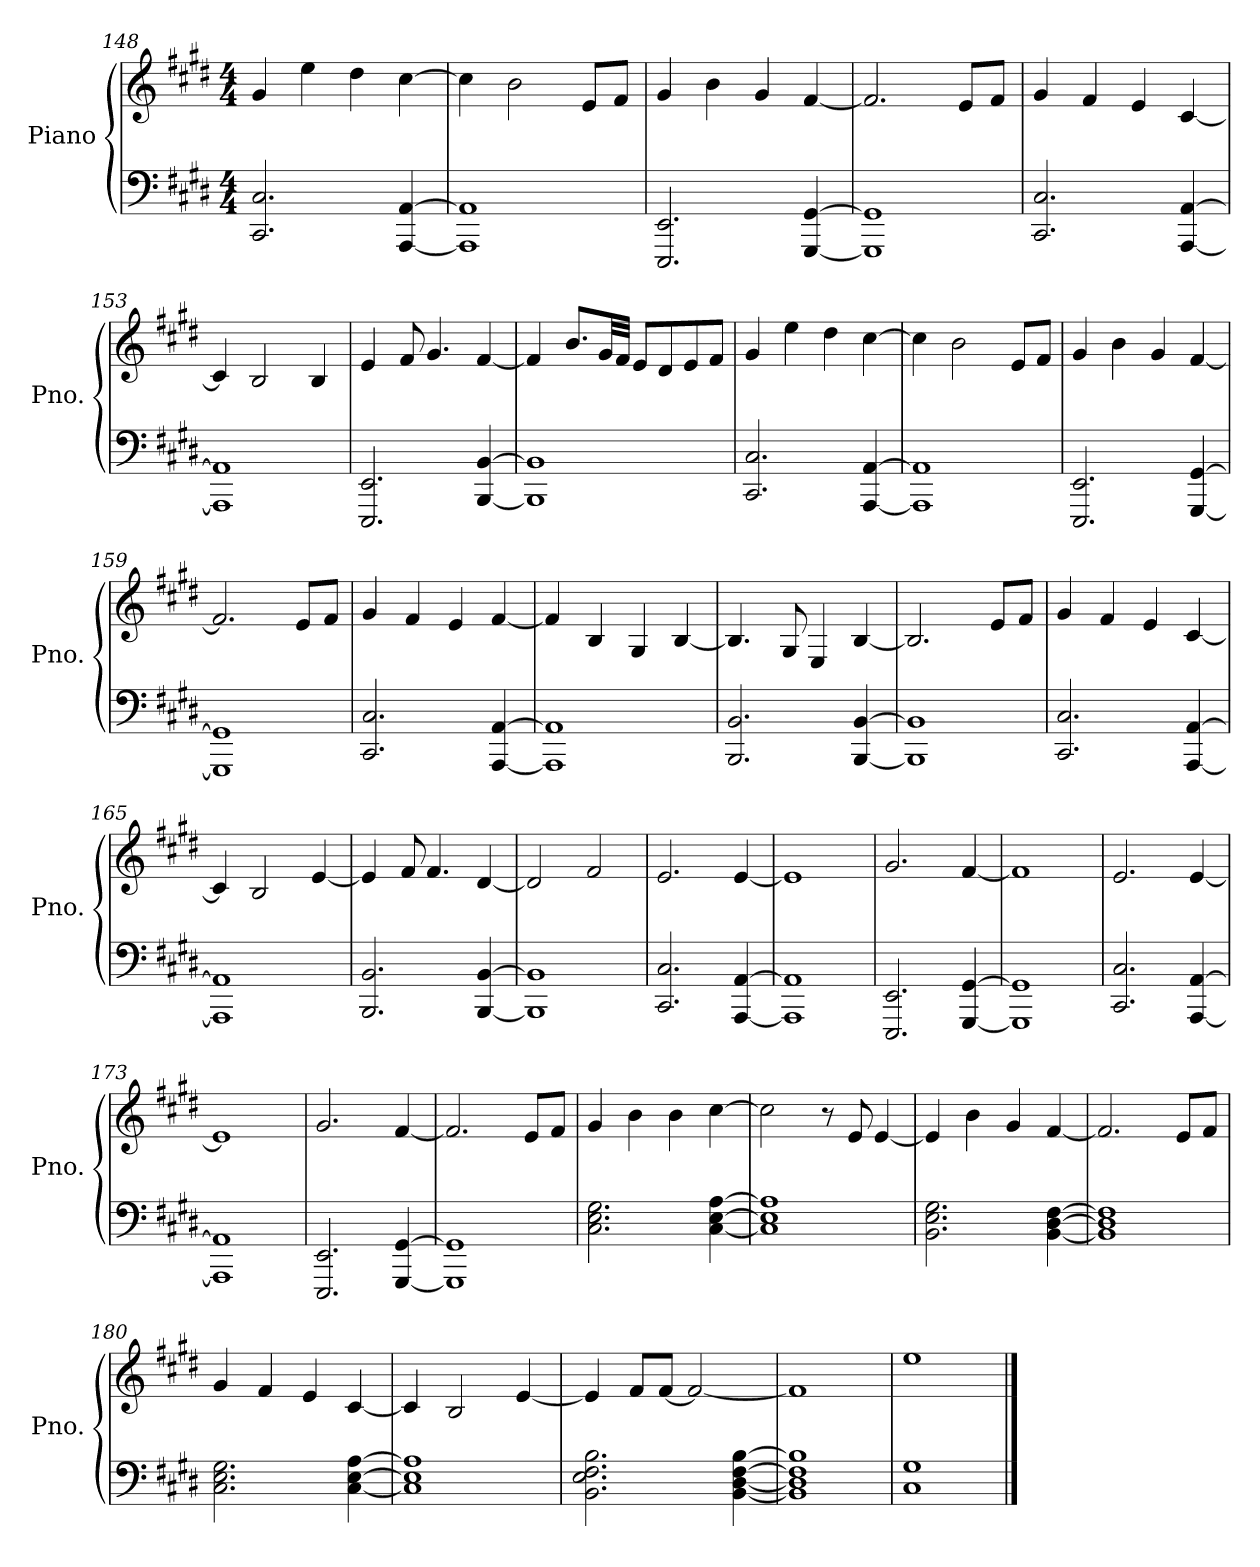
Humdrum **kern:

**kern	**kern
*part1	*part1
*staff2	*staff1
*I"Piano	*
*I'Pno.	*
*clefF4	*clefG2
*k[f#c#g#d#]	*k[f#c#g#d#]
*M4/4	*M4/4
=148	=148
2.CC#/ 2.C#/	4g#/
.	4ee\
.	4dd#\
[4AAA/ [4AA/	[4cc#\
=149	=149
1AAA] 1AA]	4cc#\]
.	2b\
.	8e/L
.	8f#/J
=150	=150
2.EEE/ 2.EE/	4g#/
.	4b\
.	4g#/
[4GGG#/ [4GG#/	[4f#/
=151	=151
1GGG#] 1GG#]	2.f#/]
.	8e/L
.	8f#/J
=152	=152
2.CC#/ 2.C#/	4g#/
.	4f#/
.	4e/
[4AAA/ [4AA/	[4c#/
!!LO:LB:g=z
=153	=153
1AAA] 1AA]	4c#/]
.	2B/
.	4B/
=154	=154
2.EEE/ 2.EE/	4e/
.	8f#/
.	4.g#/
[4BBB/ [4BB/	[4f#/
=155	=155
1BBB] 1BB]	4f#/]
.	8.b/L
.	32g#/LL
.	32f#/JJJ
.	8e/L
.	8d#/
.	8e/
.	8f#/J
=156	=156
2.CC#/ 2.C#/	4g#/
.	4ee\
.	4dd#\
[4AAA/ [4AA/	[4cc#\
=157	=157
1AAA] 1AA]	4cc#\]
.	2b\
.	8e/L
.	8f#/J
=158	=158
2.EEE/ 2.EE/	4g#/
.	4b\
.	4g#/
[4GGG#/ [4GG#/	[4f#/
=159	=159
1GGG#] 1GG#]	2.f#/]
.	8e/L
.	8f#/J
=160	=160
2.CC#/ 2.C#/	4g#/
.	4f#/
.	4e/
[4AAA/ [4AA/	[4f#/
=161	=161
1AAA] 1AA]	4f#/]
.	4B/
.	4G#/
.	[4B/
!!LO:LB:g=z
=162	=162
2.BBB/ 2.BB/	4.B/]
.	8G#/
.	4E/
[4BBB/ [4BB/	[4B/
=163	=163
1BBB] 1BB]	2.B/]
.	8e/L
.	8f#/J
=164	=164
2.CC#/ 2.C#/	4g#/
.	4f#/
.	4e/
[4AAA/ [4AA/	[4c#/
=165	=165
1AAA] 1AA]	4c#/]
.	2B/
.	[4e/
=166	=166
2.BBB/ 2.BB/	4e/]
.	8f#/
.	4.f#/
[4BBB/ [4BB/	[4d#/
=167	=167
1BBB] 1BB]	2d#/]
.	2f#/
=168	=168
2.CC#/ 2.C#/	2.e/
[4AAA/ [4AA/	[4e/
=169	=169
1AAA] 1AA]	1e]
=170	=170
2.EEE/ 2.EE/	2.g#/
[4GGG#/ [4GG#/	[4f#/
=171	=171
1GGG#] 1GG#]	1f#]
=172	=172
2.CC#/ 2.C#/	2.e/
[4AAA/ [4AA/	[4e/
=173	=173
1AAA] 1AA]	1e]
!!LO:LB:g=z
=174	=174
2.EEE/ 2.EE/	2.g#/
[4GGG#/ [4GG#/	[4f#/
=175	=175
1GGG#] 1GG#]	2.f#/]
.	8e/L
.	8f#/J
=176	=176
2.C#\ 2.E\ 2.G#\	4g#/
.	4b\
.	4b\
[4C#\ [4E\ [4A\	[4cc#\
=177	=177
1C#] 1E] 1A]	2cc#\]
.	8r
.	8e/
.	[4e/
=178	=178
2.BB\ 2.E\ 2.G#\	4e/]
.	4b\
.	4g#/
[4BB\ [4D#\ [4F#\	[4f#/
=179	=179
1BB] 1D#] 1F#]	2.f#/]
.	8e/L
.	8f#/J
=180	=180
2.C#\ 2.E\ 2.G#\	4g#/
.	4f#/
.	4e/
[4C#\ [4E\ [4A\	[4c#/
=181	=181
1C#] 1E] 1A]	4c#/]
.	2B/
.	[4e/
=182	=182
2.BB\ 2.E\ 2.F#\ 2.B\	4e/]
.	8f#/L
.	[8f#/J
.	2f#/_
[4BB\ [4D#\ [4F#\ [4B\	.
=183	=183
1BB] 1D#] 1F#] 1B]	1f#]
=184	=184
1C# 1G#	1ee
==	==
*-	*-
